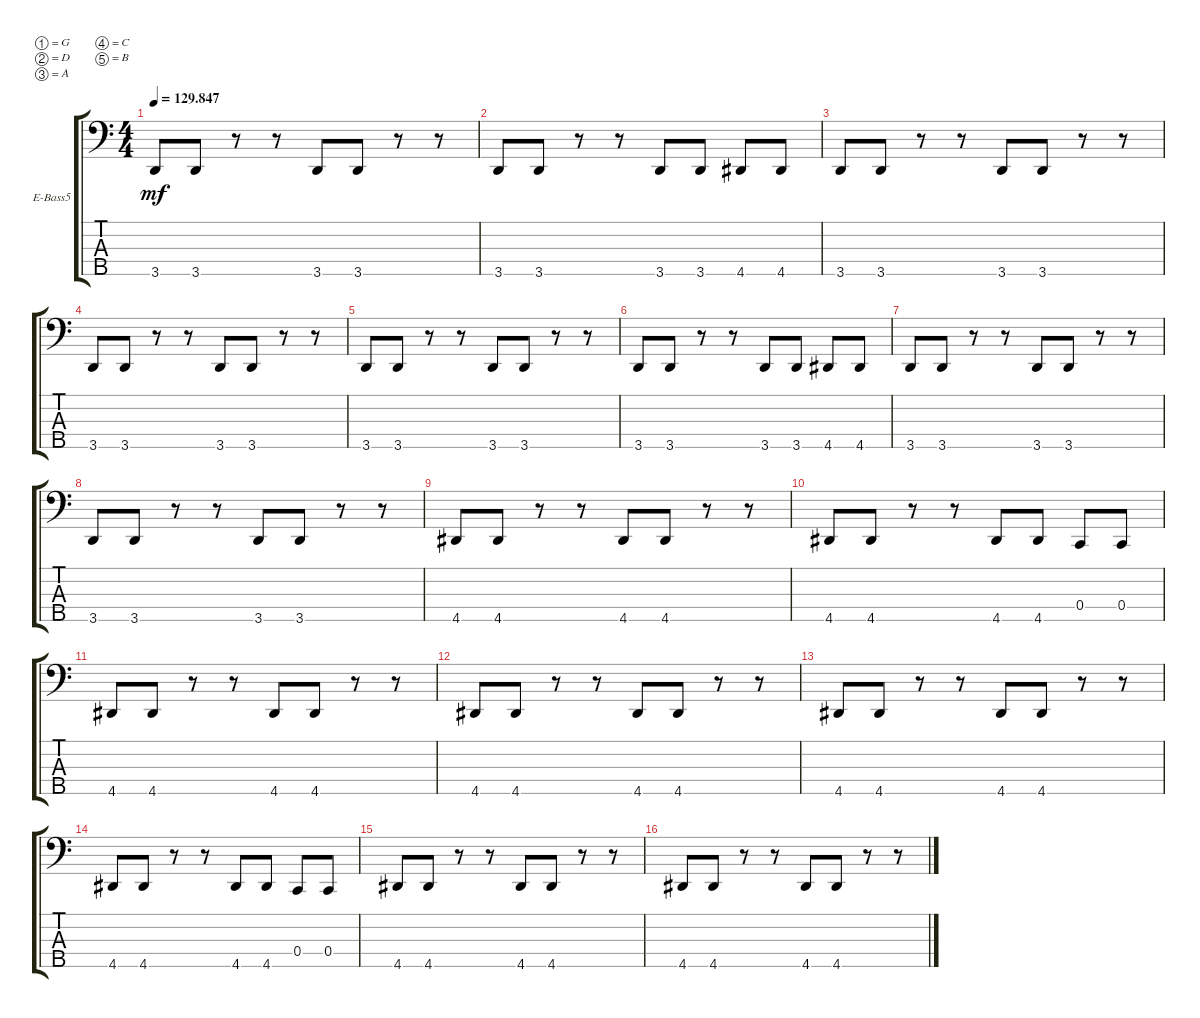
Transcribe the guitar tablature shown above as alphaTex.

\defaultSystemsLayout 4
\bracketExtendMode groupsimilarinstruments
\firstSystemTrackNameOrientation horizontal
\otherSystemsTrackNameOrientation horizontal
\track ("Electric Bass" "E-Bass5") {instrument electricbassfinger}
\staff {score tabs}
\tuning (G2 D2 A1 C1 B0)
\ts (4 4)
\tempo
129.847
\accidentals auto
\clef f4
\ottava regular
\simile none
\ks c
3.5.8{dy mf} 3.5.8 r.8 r.8 3.5.8 3.5.8 r.8 r.8 |
3.5.8 3.5.8 r.8 r.8 3.5.8 3.5.8 4.5.8 4.5.8 |
3.5.8 3.5.8 r.8 r.8 3.5.8 3.5.8 r.8 r.8 |
3.5.8 3.5.8 r.8 r.8 3.5.8 3.5.8 r.8 r.8 |
3.5.8 3.5.8 r.8 r.8 3.5.8 3.5.8 r.8 r.8 |
3.5.8 3.5.8 r.8 r.8 3.5.8 3.5.8 4.5.8 4.5.8 |
3.5.8 3.5.8 r.8 r.8 3.5.8 3.5.8 r.8 r.8 |
3.5.8 3.5.8 r.8 r.8 3.5.8 3.5.8 r.8 r.8 |
4.5.8 4.5.8 r.8 r.8 4.5.8 4.5.8 r.8 r.8 |
4.5.8 4.5.8 r.8 r.8 4.5.8 4.5.8 0.4.8 0.4.8 |
4.5.8 4.5.8 r.8 r.8 4.5.8 4.5.8 r.8 r.8 |
4.5.8 4.5.8 r.8 r.8 4.5.8 4.5.8 r.8 r.8 |
4.5.8 4.5.8 r.8 r.8 4.5.8 4.5.8 r.8 r.8 |
4.5.8 4.5.8 r.8 r.8 4.5.8 4.5.8 0.4.8 0.4.8 |
4.5.8 4.5.8 r.8 r.8 4.5.8 4.5.8 r.8 r.8 |
4.5.8 4.5.8 r.8 r.8 4.5.8 4.5.8 r.8 r.8
